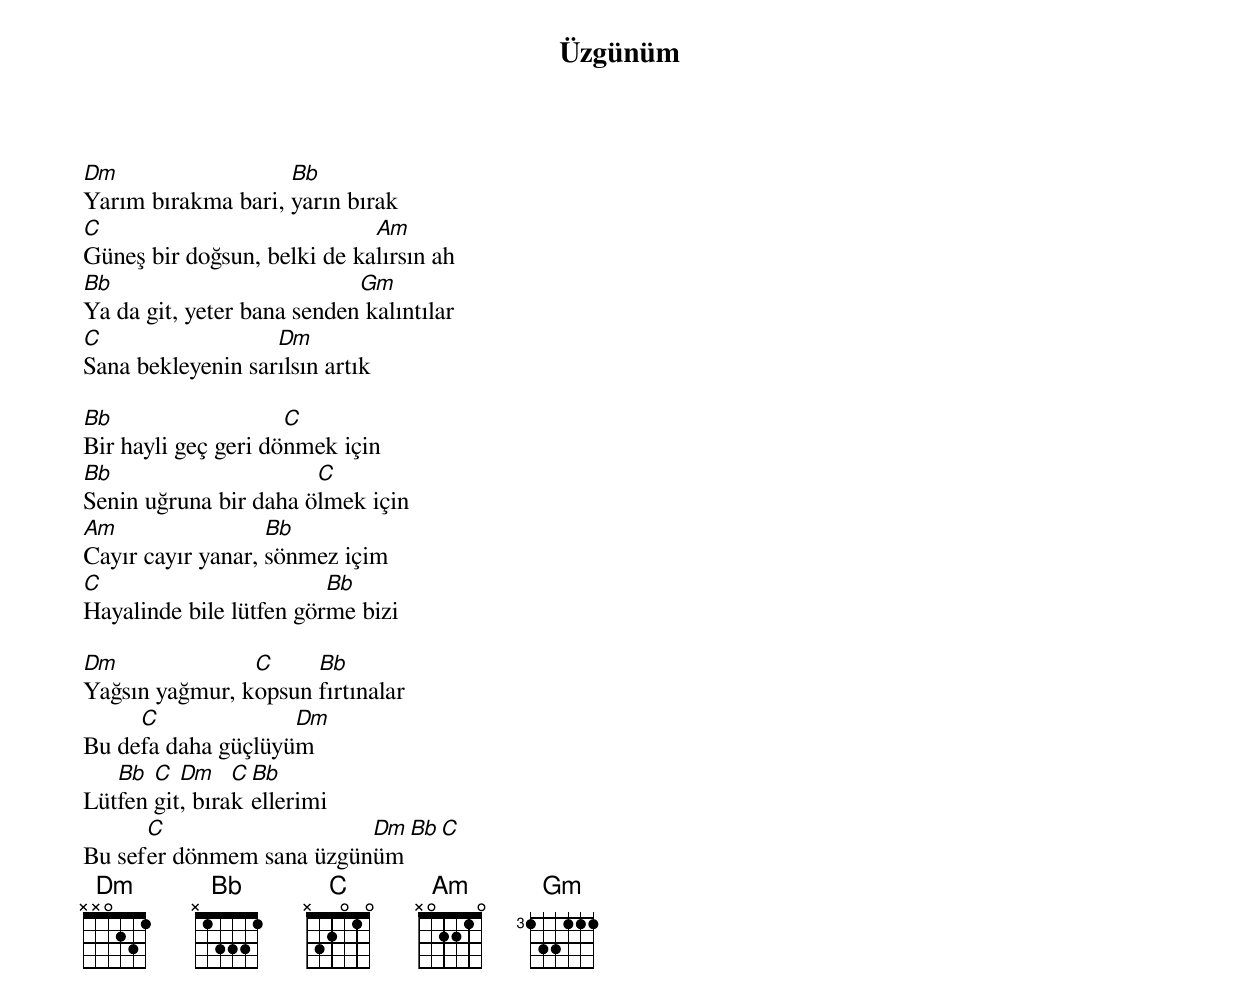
{title: Üzgünüm}
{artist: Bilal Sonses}

Dm                  Bb
Yarım bırakma bari, yarın bırak
C                            Am
Güneş bir doğsun, belki de kalırsın ah
Bb                          Gm
Ya da git, yeter bana senden kalıntılar
C                  Dm
Sana bekleyenin sarılsın artık

Bb                   C
Bir hayli geç geri dönmek için
Bb                     C
Senin uğruna bir daha ölmek için
Am                 Bb
Cayır cayır yanar, sönmez içim
C                        Bb
Hayalinde bile lütfen görme bizi

Dm              C     Bb
Yağsın yağmur, kopsun fırtınalar
     C              Dm
Bu defa daha güçlüyüm
   Bb  C  Dm    C Bb
Lütfen git, bırak ellerimi
      C                   Dm  Bb C
Bu sefer dönmem sana üzgünüm
